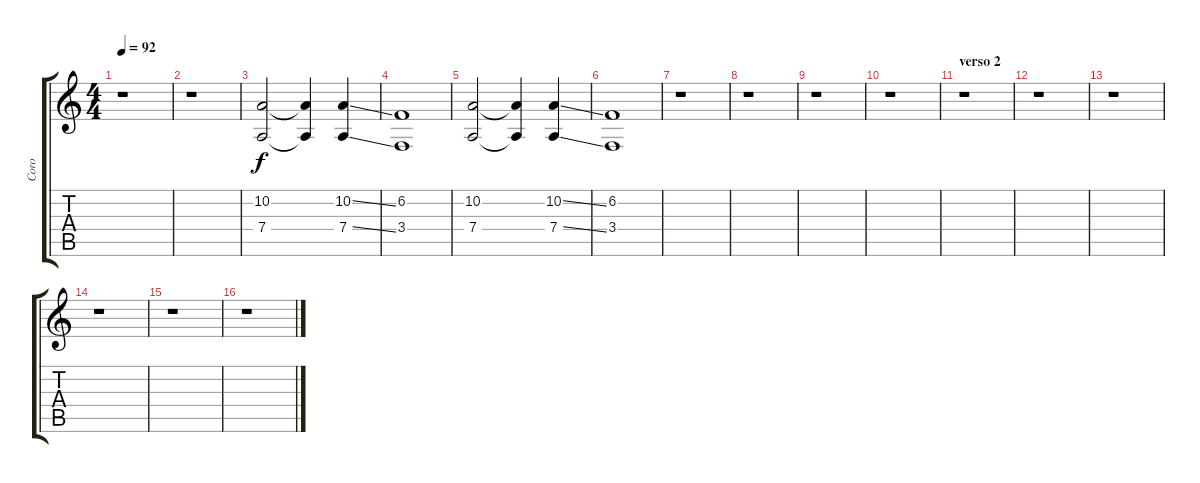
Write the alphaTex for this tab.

\track ("Coro" "Coro") {instrument choiraahs}
\staff {score tabs}
\tuning (E4 B3 G3 D3 A2 E2) {hide}
\ts (4 4)
\tempo 92
\clef g2
\ks c
r.1{dy f} |
r.1 |
(10.2 7.4).2 (10.2{t} 7.4{t}).4 (10.2{ss} 7.4{ss}).4 |
(6.2 3.4).1 |
(10.2 7.4).2 (10.2{t} 7.4{t}).4 (10.2{ss} 7.4{ss}).4 |
(6.2 3.4).1 |
r.1 |
r.1 |
r.1 |
r.1 |
\section ("" "verso 2")
r.1 |
r.1 |
r.1 |
r.1 |
r.1 |
r.1
